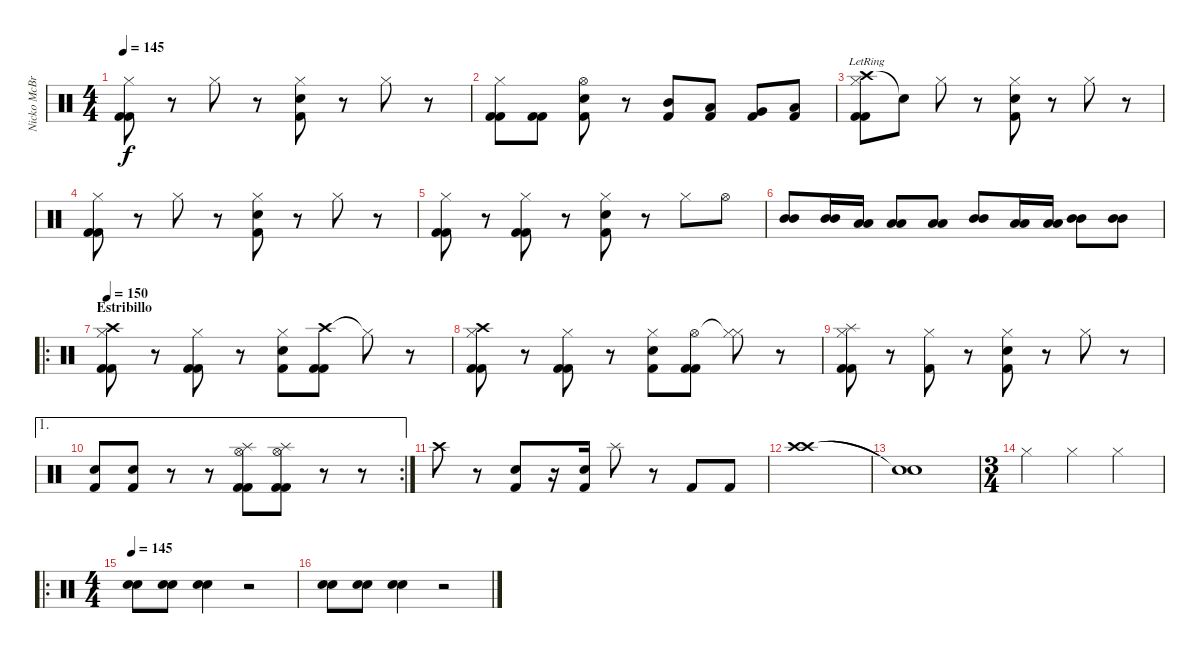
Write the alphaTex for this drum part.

\track ("Nicko McBrain" "Nicko McBr") {instrument percussion}
\staff {score}
\articulation defaults
\ts (4 4)
\tempo 145
\clef neutral
\ks c
("Hi-Hat (closed)" "Kick (hit) 2" "Kick (hit) 2").8{dy f} r.8 "Hi-Hat (closed)".8 r.8 ("Hi-Hat (closed)" "Kick (hit) 2" "Snare (hit) 2").8 r.8 "Hi-Hat (closed)".8 r.8 |
("Hi-Hat (closed)" "Kick (hit) 2" "Kick (hit) 2").8 ("Kick (hit) 2" "Kick (hit) 2").8 ("Hi-Hat (open)" "Kick (hit) 2" "Snare (hit) 2").8 r.8 ("Kick (hit) 2" "Mid Tom (hit)").8 ("Kick (hit) 2" "Low Tom (hit)").8 ("Kick (hit) 2" "Very Low Tom (hit)").8 ("Kick (hit) 2" "Low Floor Tom (hit)").8 |
("Crash high (hit)"{lr} "Hi-Hat (closed)" "Kick (hit) 2" "Kick (hit) 2").8 "Snare (hit)"{t}.8 "Hi-Hat (closed)".8 r.8 ("Hi-Hat (closed)" "Kick (hit) 2" "Snare (hit) 2").8 r.8 "Hi-Hat (closed)".8 r.8 |
("Hi-Hat (closed)" "Kick (hit) 2" "Kick (hit) 2").8 r.8 "Hi-Hat (closed)".8 r.8 ("Hi-Hat (closed)" "Kick (hit) 2" "Snare (hit) 2").8 r.8 "Hi-Hat (closed)".8 r.8 |
("Hi-Hat (closed)" "Kick (hit) 2" "Kick (hit) 2").8 r.8 ("Hi-Hat (closed)" "Kick (hit) 2" "Kick (hit) 2").8 r.8 ("Hi-Hat (closed)" "Kick (hit) 2" "Snare (hit) 2").8 r.8 "Hi-Hat (closed)".8 "Hi-Hat (open)".8 |
("Mid Tom (hit)" "Mid Tom (hit)").8 ("Mid Tom (hit)" "Mid Tom (hit)").16 ("Low Tom (hit)" "Low Tom (hit)").16 ("Low Tom (hit)" "Low Tom (hit)").8 ("Low Floor Tom (hit)" "Low Floor Tom (hit)").8 ("Mid Tom (hit)" "Mid Tom (hit)").8 ("Low Floor Tom (hit)" "Low Floor Tom (hit)").16 ("Low Floor Tom (hit)" "Low Floor Tom (hit)").16 ("Mid Tom (hit)" "Mid Tom (hit)").8 ("Mid Tom (hit)" "Mid Tom (hit)").8 |
\ro
\section ("" "Estribillo")
\tempo 150
("Crash high (hit)" "Hi-Hat (closed)" "Kick (hit) 2" "Kick (hit) 2").8 r.8 ("Hi-Hat (closed)" "Kick (hit) 2" "Kick (hit) 2").8 r.8 ("Hi-Hat (closed)" "Kick (hit) 2" "Snare (hit) 2").8 ("Crash high (hit)" "Kick (hit) 2" "Kick (hit) 2").8 "Hi-Hat (closed)"{t}.8 r.8 |
("Crash high (hit)" "Hi-Hat (closed)" "Kick (hit) 2" "Kick (hit) 2").8 r.8 ("Hi-Hat (closed)" "Kick (hit) 2" "Kick (hit) 2").8 r.8 ("Hi-Hat (closed)" "Kick (hit) 2" "Snare (hit) 2").8 ("Hi-Hat (open)" "Kick (hit) 2" "Kick (hit) 2").8 ("Hi-Hat (closed)"{t} "Hi-Hat (closed)").8 r.8 |
("Splash (hit)" "Hi-Hat (closed)" "Kick (hit) 2" "Kick (hit) 2").8 r.8 ("Hi-Hat (closed)" "Kick (hit) 2").8 r.8 ("Hi-Hat (closed)" "Kick (hit) 2" "Snare (hit) 2").8 r.8 "Hi-Hat (closed)".8 r.8 |
\ae 1
\rc 2
("Kick (hit) 2" "Snare (hit) 2").8 ("Kick (hit) 2" "Snare (hit) 2").8 r.8 r.8 ("Hi-Hat (open)" "Kick (hit) 2" "Kick (hit) 2" "Splash (hit)").8 ("Hi-Hat (open)" "Kick (hit) 2" "Kick (hit) 2" "Splash (hit)").8 r.8 r.8 |
"Crash high (hit)".8 r.8 ("Kick (hit) 2" "Snare (hit) 2").8 r.16 ("Kick (hit) 2" "Snare (hit) 2").16 "Splash (hit)".8 r.8 "Kick (hit) 2".8 "Kick (hit) 2".8 |
("Crash high (hit)" "Crash high (hit)").1 |
("Snare (hit)"{t} "Snare (hit)"{t}).1 |
\ts (3 4)
"Hi-Hat (closed)".4 "Hi-Hat (closed)".4 "Hi-Hat (closed)".4 |
\ro
\ts (4 4)
\tempo 145
("Snare (hit) 2" "Snare (hit) 2").8 ("Snare (hit) 2" "Snare (hit) 2").8 ("Snare (hit) 2" "Snare (hit) 2").4 r.2 |
("Snare (hit) 2" "Snare (hit) 2").8 ("Snare (hit) 2" "Snare (hit) 2").8 ("Snare (hit) 2" "Snare (hit) 2").4 r.2
